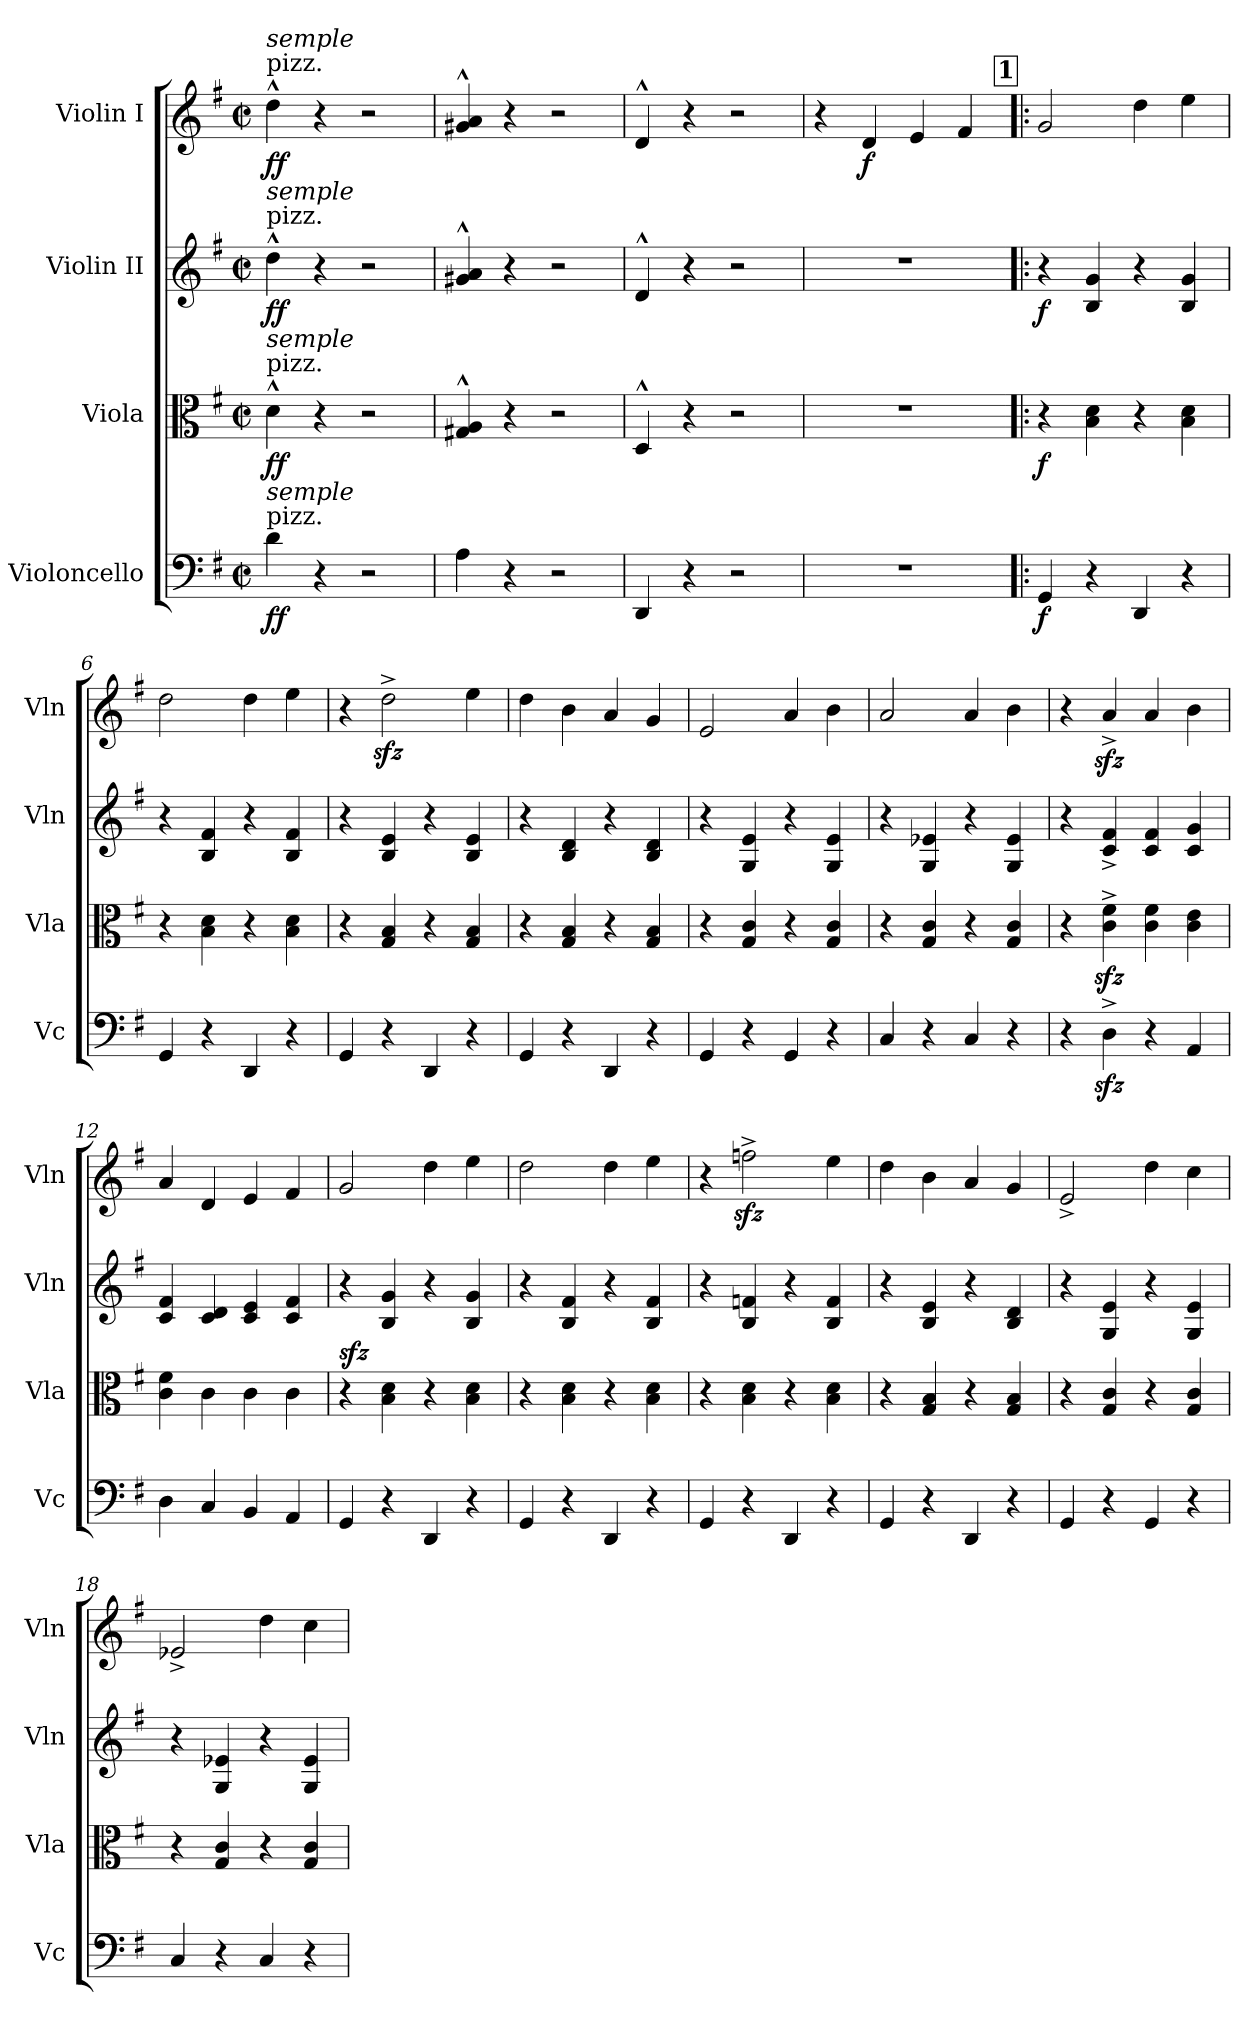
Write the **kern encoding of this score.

**kern	**dynam	**kern	**dynam	**kern	**dynam	**kern	**dynam
*part4	*part4	*part3	*part3	*part2	*part2	*part1	*part1
*staff4	*staff4	*staff3	*staff3	*staff2	*staff2	*staff1	*staff1
*I"Violoncello	*	*I"Viola	*	*I"Violin II	*	*I"Violin I	*
*I'Vc	*	*I'Vla	*	*I'Vln	*	*I'Vln	*
*clefF4	*	*clefC3	*	*clefG2	*	*clefG2	*
*k[f#]	*	*k[f#]	*	*k[f#]	*	*k[f#]	*
*M2/2	*	*M2/2	*	*M2/2	*	*M2/2	*
*met(c|)	*	*met(c|)	*	*met(c|)	*	*met(c|)	*
*MM324	*	*MM324	*	*MM324	*	*MM324	*
=1	=1	=1	=1	=1	=1	=1	=1
!	!	!	!	!	!	!LO:TX:a:t=pizz.	!
!	!	!	!	!	!	!LO:TX:a:i:t=semple	!
!	!	!	!	!LO:TX:a:t=pizz.	!	!	!
!	!	!	!	!LO:TX:a:i:t=semple	!	!	!
!	!	!LO:TX:a:t=pizz.	!	!	!	!	!
!	!	!LO:TX:a:i:t=semple	!	!	!	!	!
!LO:TX:a:t=pizz.	!	!	!	!	!	!	!
!LO:TX:a:i:t=semple	!	!	!	!	!	!	!
!	!LO:DY:b	!	!LO:DY:b	!	!LO:DY:b	!	!LO:DY:b
4d\	ff	4d^^\	ff	4dd^^\	ff	4dd^^\	ff
4r	.	4r	.	4r	.	4r	.
2r	.	2r	.	2r	.	2r	.
=2	=2	=2	=2	=2	=2	=2	=2
4A\	.	4G#X/^^ 4A/^^	.	4g#X/^^ 4a/^^	.	4g#X/^^ 4a/^^	.
4r	.	4r	.	4r	.	4r	.
2r	.	2r	.	2r	.	2r	.
=3	=3	=3	=3	=3	=3	=3	=3
4DD/	.	4D^^/	.	4d^^/	.	4d^^/	.
4r	.	4r	.	4r	.	4r	.
2r	.	2r	.	2r	.	2r	.
=4	=4	=4	=4	=4	=4	=4	=4
1r	.	1r	.	1r	.	4r	.
!	!	!	!	!	!	!	!LO:DY:b
.	.	.	.	.	.	4d/	f
.	.	.	.	.	.	4e/	.
.	.	.	.	.	.	4f#/	.
!!LO:REH:place=s1:a:B:fs=14:t=1
=5!|:	=5!|:	=5!|:	=5!|:	=5!|:	=5!|:	=5!|:	=5!|:
!	!LO:DY:b	!	!LO:DY:b	!	!LO:DY:b	!	!
4GG/	f	4r	f	4r	f	2g/	.
4r	.	4B\ 4d\	.	4B/ 4g/	.	.	.
4DD/	.	4r	.	4r	.	4dd\	.
4r	.	4B\ 4d\	.	4B/ 4g/	.	4ee\	.
=6	=6	=6	=6	=6	=6	=6	=6
4GG/	.	4r	.	4r	.	2dd\	.
4r	.	4B\ 4d\	.	4B/ 4f#/	.	.	.
4DD/	.	4r	.	4r	.	4dd\	.
4r	.	4B\ 4d\	.	4B/ 4f#/	.	4ee\	.
=7	=7	=7	=7	=7	=7	=7	=7
4GG/	.	4r	.	4r	.	4r	.
4r	.	4G/ 4B/	.	4B/ 4e/	.	2ddzz<^\	.
4DD/	.	4r	.	4r	.	.	.
4r	.	4G/ 4B/	.	4B/ 4e/	.	4ee\	.
=8	=8	=8	=8	=8	=8	=8	=8
4GG/	.	4r	.	4r	.	4dd\	.
4r	.	4G/ 4B/	.	4B/ 4d/	.	4b\	.
4DD/	.	4r	.	4r	.	4a/	.
4r	.	4G/ 4B/	.	4B/ 4d/	.	4g/	.
=9	=9	=9	=9	=9	=9	=9	=9
4GG/	.	4r	.	4r	.	2e/	.
4r	.	4G/ 4c/	.	4G/ 4e/	.	.	.
4GG/	.	4r	.	4r	.	4a/	.
4r	.	4G/ 4c/	.	4G/ 4e/	.	4b\	.
=10	=10	=10	=10	=10	=10	=10	=10
4C/	.	4r	.	4r	.	2a/	.
4r	.	4G/ 4c/	.	4G/ 4e-X/	.	.	.
4C/	.	4r	.	4r	.	4a/	.
4r	.	4G/ 4c/	.	4G/ 4e-/	.	4b\	.
!!LO:LB:g=z
=11	=11	=11	=11	=11	=11	=11	=11
4r	.	4r	.	4r	.	4r	.
4Dzz<^\	.	4c\zz<^ 4f#\zz<^	.	4c/^ 4f#/^	.	4azz<^/	.
4r	.	4c\ 4f#\	.	4c/ 4f#/	.	4a/	.
4AA/	.	4c\ 4e\	.	4c/ 4g/	.	4b\	.
=12	=12	=12	=12	=12	=12	=12	=12
4D\	.	4c\ 4f#\	.	4c/ 4f#/	.	4a/	.
4C/	.	4c\	.	4c/ 4d/	.	4d/	.
4BB/	.	4c\	.	4c/ 4e/	.	4e/	.
4AA/	.	4c\	.	4c/ 4f#/	.	4f#/	.
=13	=13	=13	=13	=13	=13	=13	=13
!	!	!	!LO:DY:a	!	!	!	!
4GG/	.	4r	sfz	4r	.	2g/	.
4r	.	4B\ 4d\	.	4B/ 4g/	.	.	.
4DD/	.	4r	.	4r	.	4dd\	.
4r	.	4B\ 4d\	.	4B/ 4g/	.	4ee\	.
=14	=14	=14	=14	=14	=14	=14	=14
4GG/	.	4r	.	4r	.	2dd\	.
4r	.	4B\ 4d\	.	4B/ 4f#/	.	.	.
4DD/	.	4r	.	4r	.	4dd\	.
4r	.	4B\ 4d\	.	4B/ 4f#/	.	4ee\	.
=15	=15	=15	=15	=15	=15	=15	=15
4GG/	.	4r	.	4r	.	4r	.
4r	.	4B\ 4d\	.	4B/ 4fn/	.	2ffnzz<^\	.
4DD/	.	4r	.	4r	.	.	.
4r	.	4B\ 4d\	.	4B/ 4f/	.	4ee\	.
=16	=16	=16	=16	=16	=16	=16	=16
4GG/	.	4r	.	4r	.	4dd\	.
4r	.	4G/ 4B/	.	4B/ 4e/	.	4b\	.
4DD/	.	4r	.	4r	.	4a/	.
4r	.	4G/ 4B/	.	4B/ 4d/	.	4g/	.
=17	=17	=17	=17	=17	=17	=17	=17
4GG/	.	4r	.	4r	.	2e^/	.
4r	.	4G/ 4c/	.	4G/ 4e/	.	.	.
4GG/	.	4r	.	4r	.	4dd\	.
4r	.	4G/ 4c/	.	4G/ 4e/	.	4cc\	.
=18	=18	=18	=18	=18	=18	=18	=18
4C/	.	4r	.	4r	.	2e-X^/	.
4r	.	4G/ 4c/	.	4G/ 4e-X/	.	.	.
4C/	.	4r	.	4r	.	4dd\	.
4r	.	4G/ 4c/	.	4G/ 4e-/	.	4cc\	.
=	=	=	=	=	=	=	=
*-	*-	*-	*-	*-	*-	*-	*-
